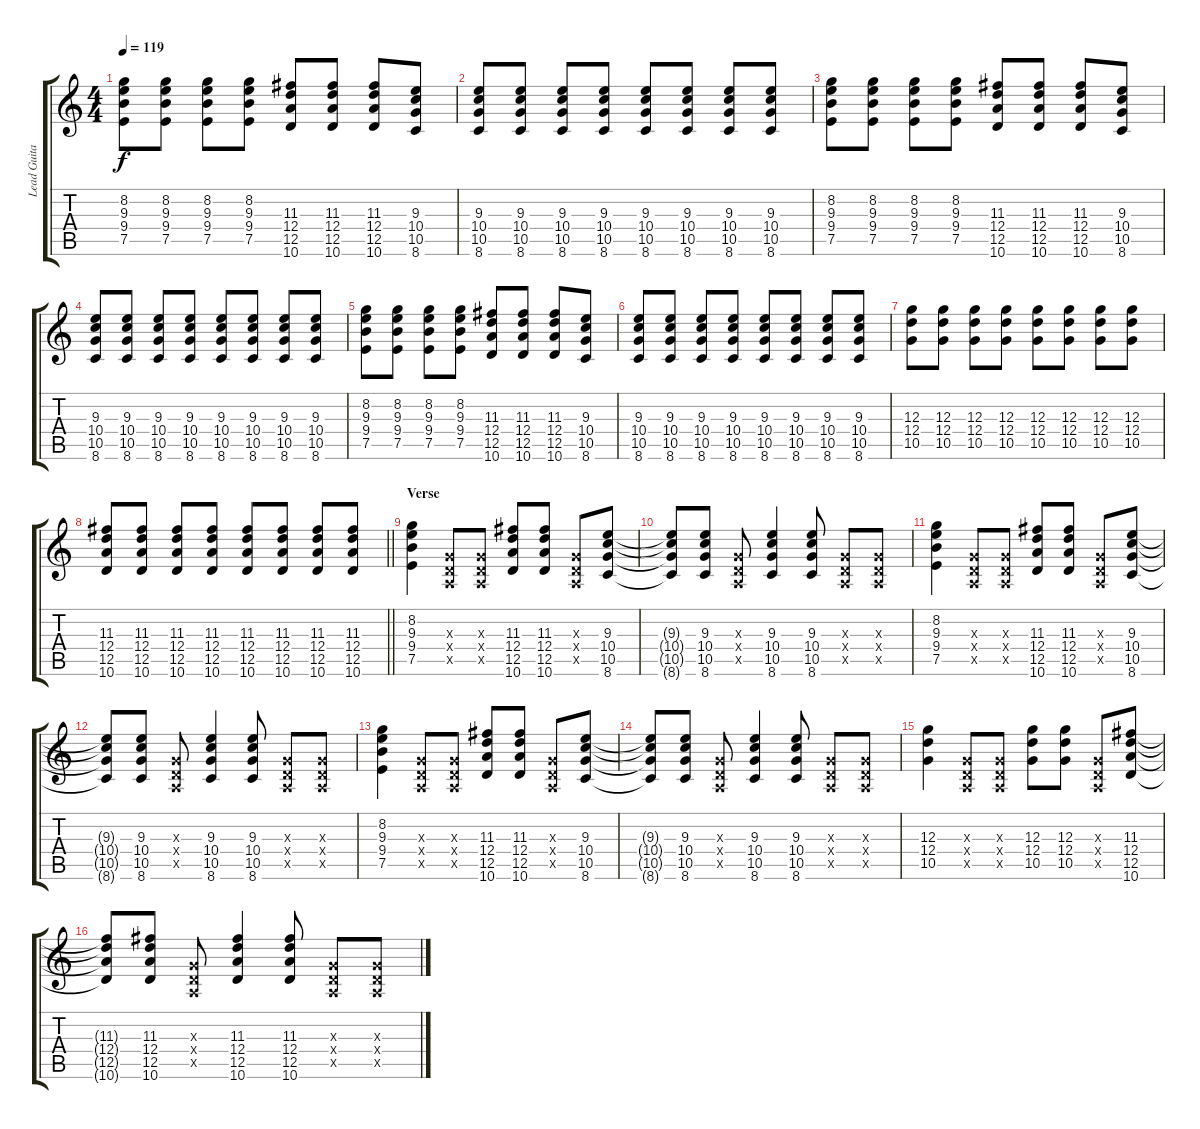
\track ("Lead Guitar" "Lead Guita") {instrument acousticguitarsteel}
\staff {score tabs}
\tuning (E4 B3 G3 D3 A2 E2) {hide}
\ts (4 4)
\tempo 119
\clef g2
\ks c
(8.2 9.3 9.4 7.5).8{dy f} (8.2 9.3 9.4 7.5).8 (8.2 9.3 9.4 7.5).8 (8.2 9.3 9.4 7.5).8 (11.3 12.4 12.5 10.6).8 (11.3 12.4 12.5 10.6).8 (11.3 12.4 12.5 10.6).8 (9.3 10.4 10.5 8.6).8 |
(9.3 10.4 10.5 8.6).8 (9.3 10.4 10.5 8.6).8 (9.3 10.4 10.5 8.6).8 (9.3 10.4 10.5 8.6).8 (9.3 10.4 10.5 8.6).8 (9.3 10.4 10.5 8.6).8 (9.3 10.4 10.5 8.6).8 (9.3 10.4 10.5 8.6).8 |
(8.2 9.3 9.4 7.5).8 (8.2 9.3 9.4 7.5).8 (8.2 9.3 9.4 7.5).8 (8.2 9.3 9.4 7.5).8 (11.3 12.4 12.5 10.6).8 (11.3 12.4 12.5 10.6).8 (11.3 12.4 12.5 10.6).8 (9.3 10.4 10.5 8.6).8 |
(9.3 10.4 10.5 8.6).8 (9.3 10.4 10.5 8.6).8 (9.3 10.4 10.5 8.6).8 (9.3 10.4 10.5 8.6).8 (9.3 10.4 10.5 8.6).8 (9.3 10.4 10.5 8.6).8 (9.3 10.4 10.5 8.6).8 (9.3 10.4 10.5 8.6).8 |
(8.2 9.3 9.4 7.5).8 (8.2 9.3 9.4 7.5).8 (8.2 9.3 9.4 7.5).8 (8.2 9.3 9.4 7.5).8 (11.3 12.4 12.5 10.6).8 (11.3 12.4 12.5 10.6).8 (11.3 12.4 12.5 10.6).8 (9.3 10.4 10.5 8.6).8 |
(9.3 10.4 10.5 8.6).8 (9.3 10.4 10.5 8.6).8 (9.3 10.4 10.5 8.6).8 (9.3 10.4 10.5 8.6).8 (9.3 10.4 10.5 8.6).8 (9.3 10.4 10.5 8.6).8 (9.3 10.4 10.5 8.6).8 (9.3 10.4 10.5 8.6).8 |
(12.3 12.4 10.5).8 (12.3 12.4 10.5).8 (12.3 12.4 10.5).8 (12.3 12.4 10.5).8 (12.3 12.4 10.5).8 (12.3 12.4 10.5).8 (12.3 12.4 10.5).8 (12.3 12.4 10.5).8 |
\barLineRight lightlight
(11.3 12.4 12.5 10.6).8 (11.3 12.4 12.5 10.6).8 (11.3 12.4 12.5 10.6).8 (11.3 12.4 12.5 10.6).8 (11.3 12.4 12.5 10.6).8 (11.3 12.4 12.5 10.6).8 (11.3 12.4 12.5 10.6).8 (11.3 12.4 12.5 10.6).8 |
\section ("" "Verse")
(8.2 9.3 9.4 7.5).4 (0.3{x} 0.4{x} 0.5{x}).8 (0.3{x} 0.4{x} 0.5{x}).8 (11.3 12.4 12.5 10.6).8 (11.3 12.4 12.5 10.6).8 (0.3{x} 0.4{x} 0.5{x}).8 (9.3 10.4 10.5 8.6).8 |
(9.3{t} 10.4{t} 10.5{t} 8.6{t}).8 (9.3 10.4 10.5 8.6).8 (0.3{x} 0.4{x} 0.5{x}).8 (9.3 10.4 10.5 8.6).4 (9.3 10.4 10.5 8.6).8 (0.3{x} 0.4{x} 0.5{x}).8 (0.3{x} 0.4{x} 0.5{x}).8 |
(8.2 9.3 9.4 7.5).4 (0.3{x} 0.4{x} 0.5{x}).8 (0.3{x} 0.4{x} 0.5{x}).8 (11.3 12.4 12.5 10.6).8 (11.3 12.4 12.5 10.6).8 (0.3{x} 0.4{x} 0.5{x}).8 (9.3 10.4 10.5 8.6).8 |
(9.3{t} 10.4{t} 10.5{t} 8.6{t}).8 (9.3 10.4 10.5 8.6).8 (0.3{x} 0.4{x} 0.5{x}).8 (9.3 10.4 10.5 8.6).4 (9.3 10.4 10.5 8.6).8 (0.3{x} 0.4{x} 0.5{x}).8 (0.3{x} 0.4{x} 0.5{x}).8 |
(8.2 9.3 9.4 7.5).4 (0.3{x} 0.4{x} 0.5{x}).8 (0.3{x} 0.4{x} 0.5{x}).8 (11.3 12.4 12.5 10.6).8 (11.3 12.4 12.5 10.6).8 (0.3{x} 0.4{x} 0.5{x}).8 (9.3 10.4 10.5 8.6).8 |
(9.3{t} 10.4{t} 10.5{t} 8.6{t}).8 (9.3 10.4 10.5 8.6).8 (0.3{x} 0.4{x} 0.5{x}).8 (9.3 10.4 10.5 8.6).4 (9.3 10.4 10.5 8.6).8 (0.3{x} 0.4{x} 0.5{x}).8 (0.3{x} 0.4{x} 0.5{x}).8 |
(12.3 12.4 10.5).4 (0.3{x} 0.4{x} 0.5{x}).8 (0.3{x} 0.4{x} 0.5{x}).8 (12.3 12.4 10.5).8 (12.3 12.4 10.5).8 (0.3{x} 0.4{x} 0.5{x}).8 (11.3 12.4 12.5 10.6).8 |
(11.3{t} 12.4{t} 12.5{t} 10.6{t}).8 (11.3 12.4 12.5 10.6).8 (0.3{x} 0.4{x} 0.5{x}).8 (11.3 12.4 12.5 10.6).4 (11.3 12.4 12.5 10.6).8 (0.3{x} 0.4{x} 0.5{x}).8 (0.3{x} 0.4{x} 0.5{x}).8
